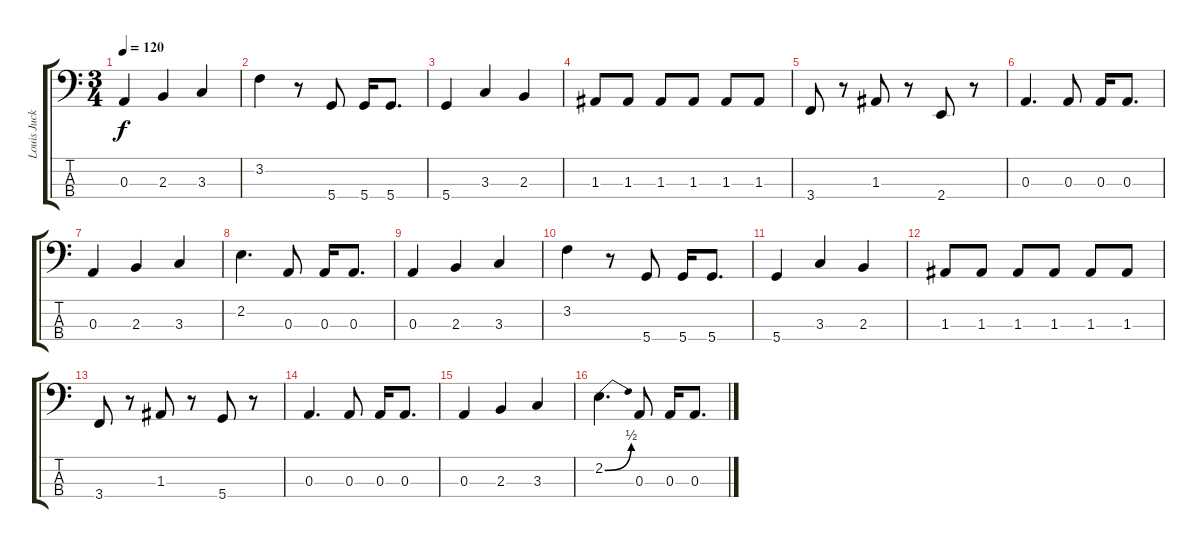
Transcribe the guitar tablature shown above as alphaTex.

\track ("Louis Jucker" "Louis Juck") {instrument electricbassfinger}
\staff {score tabs}
\tuning (G2 D2 A1 D1) {hide}
\ts (3 4)
\tempo 120
\clef f4
\ks c
0.3.4{dy f} 2.3.4 3.3.4 |
3.2.4 r.8 5.4.8 5.4.16 5.4.8{d} |
5.4.4 3.3.4 2.3.4 |
1.3.8 1.3.8 1.3.8 1.3.8 1.3.8 1.3.8 |
3.4.8 r.8 1.3.8 r.8 2.4.8 r.8 |
0.3.4{d} 0.3.8 0.3.16 0.3.8{d} |
0.3.4 2.3.4 3.3.4 |
2.2.4{d} 0.3.8 0.3.16 0.3.8{d} |
0.3.4 2.3.4 3.3.4 |
3.2.4 r.8 5.4.8 5.4.16 5.4.8{d} |
5.4.4 3.3.4 2.3.4 |
1.3.8 1.3.8 1.3.8 1.3.8 1.3.8 1.3.8 |
3.4.8 r.8 1.3.8 r.8 5.4.8 r.8 |
0.3.4{d} 0.3.8 0.3.16 0.3.8{d} |
0.3.4 2.3.4 3.3.4 |
2.2{be (bend 0 0 60 2)}.4{d} 0.3.8 0.3.16 0.3.8{d}
